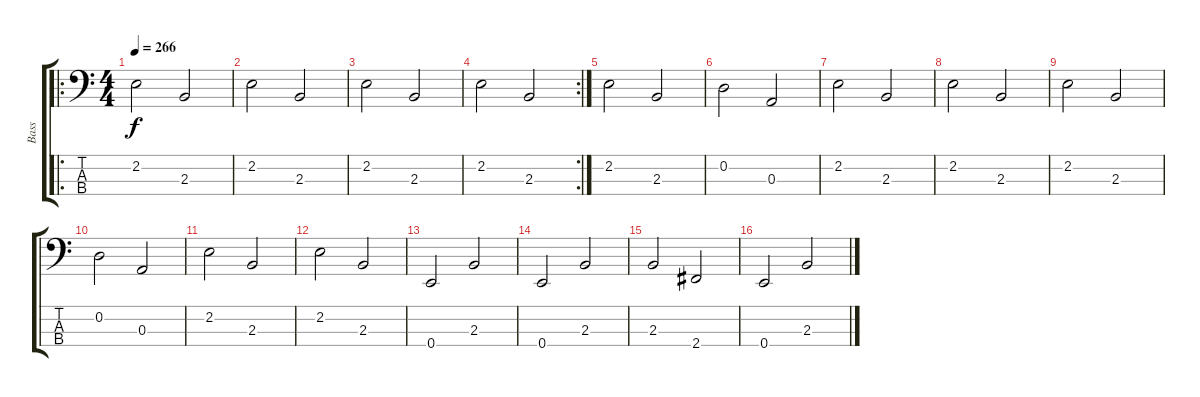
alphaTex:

\track ("Bass" "Bass") {instrument electricbassfinger}
\staff {score tabs}
\tuning (G2 D2 A1 E1) {hide}
\ro
\ts (4 4)
\tempo 266
\clef f4
\ks c
2.2.2{dy f} 2.3.2 |
2.2.2 2.3.2 |
2.2.2 2.3.2 |
\rc 2
2.2.2 2.3.2 |
2.2.2 2.3.2 |
0.2.2 0.3.2 |
2.2.2 2.3.2 |
2.2.2 2.3.2 |
2.2.2 2.3.2 |
0.2.2 0.3.2 |
2.2.2 2.3.2 |
2.2.2 2.3.2 |
0.4.2 2.3.2 |
0.4.2 2.3.2 |
2.3.2 2.4.2 |
0.4.2 2.3.2
